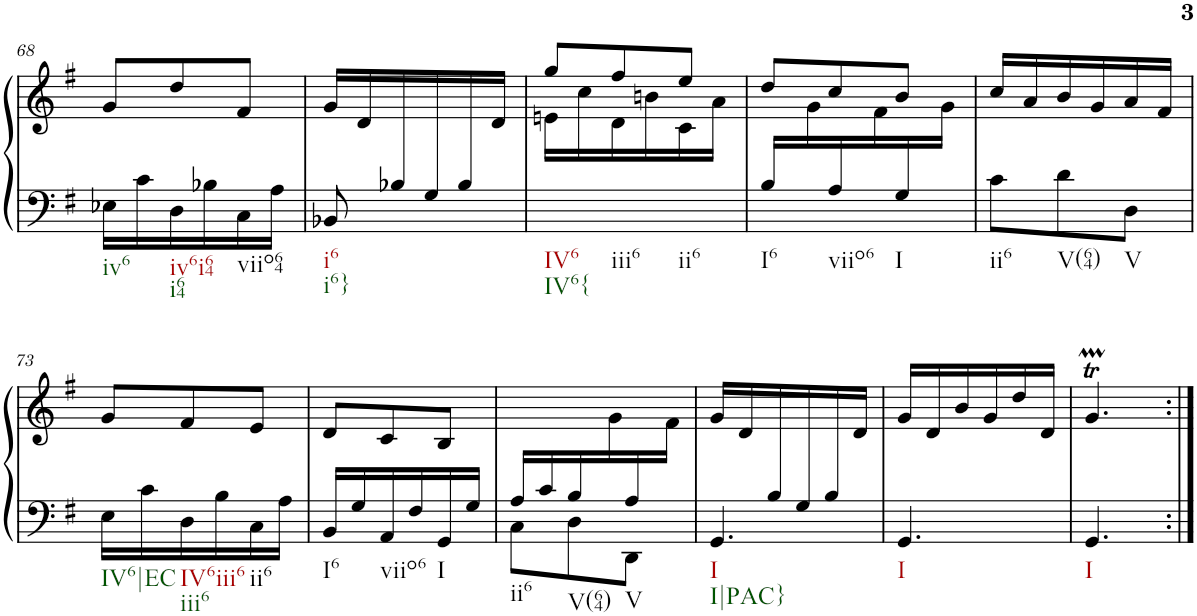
**kern	**kern
*part1	*part1
*staff2	*staff1
*I"Piano	*
*I'Pno.	*
!!LO:PB:g=z
*clefF4	*clefG2
*k[f#]	*k[f#]
*M3/8	*M3/8
=68	=68
!LO:TX:b:t=iv6	!
16E-X\LL	8g/L
16c\	.
!LO:TX:b:t=iv6i64	!
!LO:TX:b:t=i64	!
16D\	8dd/
16B-X\	.
!LO:TX:b:t=viio64	!
16C\	8f#/J
16A\JJ	.
=69	=69
*^	*
!LO:TX:b:t=i6	!	!
!LO:TX:b:t=i6}	!	!
8ryy	8BB-X/	16g/LL
.	.	16d/
16B-X/	8ryy	8.ryy
16G/	.	.
16B-/	8ryy	.
16ryy	.	16d/JJ
*v	*v	*
=70	=70
*	*^
!LO:TX:b:t=IV6	!	!
!LO:TX:b:t=IV6{	!	!
8ryy	8gg/L	16en\LL
.	.	16cc\
!LO:TX:b:t=iii6	!	!
8ryy	8ff#/	16d\
.	.	16bn\
!LO:TX:b:t=ii6	!	!
8ryy	8ee/J	16c\
.	.	16a\JJ
=71	=71	=71
!LO:TX:b:t=I6	!	!
16B/LL	8dd/L	16ryy
16ryy	.	16g\
!LO:TX:b:t=viio6	!	!
16A/	8cc/	16ryy
16ryy	.	16f#\
!LO:TX:b:t=I	!	!
16G/	8b/J	16ryy
16ryy	.	16g\JJ
=72	=72	=72
!LO:TX:b:t=ii6	!	!
*	*v	*v
8c\L	16cc/LL
.	16a/
!LO:TX:b:t=V(64)	!
8d\	16b/
.	16g/
!LO:TX:b:t=V	!
8D\J	16a/
.	16f#/JJ
!!LO:LB:g=z
=73	=73
!LO:TX:b:t=IV6|EC	!
16E\LL	8g/L
16c\	.
!LO:TX:b:t=IV6iii6	!
!LO:TX:b:t=iii6	!
16D\	8f#/
16B\	.
!LO:TX:b:t=ii6	!
16C\	8e/J
16A\JJ	.
=74	=74
!LO:TX:b:t=I6	!
16BB/LL	8d/L
16G/	.
!LO:TX:b:t=viio6	!
16AA/	8c/
16F#/	.
!LO:TX:b:t=I	!
16GG/	8B/J
16G/JJ	.
=75	=75
*^	*
!LO:TX:b:t=ii6	!	!
16A/LL	8C\L	8.ryy
16c/	.	.
!LO:TX:b:t=V(64)	!	!
16B/	8D\	.
16ryy	.	16g\
!LO:TX:b:t=V	!	!
16A/	8DD\J	16ryy
16ryy	.	16f#\JJ
=76	=76	=76
!LO:TX:b:t=I	!	!
!LO:TX:b:t=I|PAC}	!	!
8ryy	4.GG/	16g/LL
.	.	16d/
16B/	.	16ryy
16G/	.	16ryy
16B/	.	16ryy
16ryy	.	16d/JJ
*v	*v	*
=77	=77
!LO:TX:b:t=I	!
4.GG/	16g/LL
.	16d/
.	16b/
.	16g/
.	16dd/
.	16d/JJ
=78	=78
!LO:TX:b:t=I	!
4.GG/	4.gTM/
=:|!	=:|!
*-	*-
